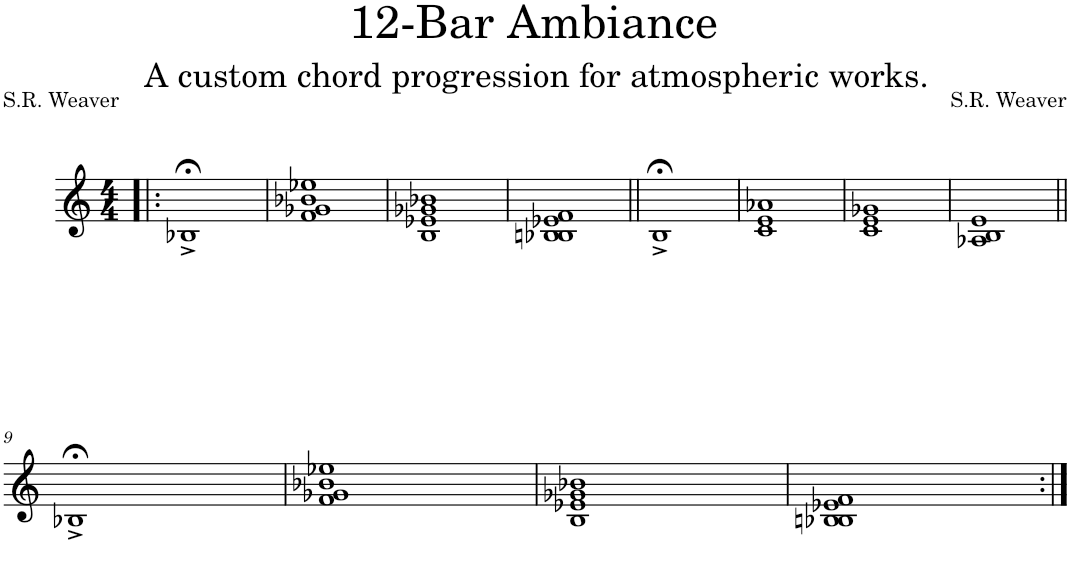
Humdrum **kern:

**kern
*part1
*staff1
*I"Piano
*I'Pno.
*clefG2
*k[]
*M4/4
=1!|:
1B-X;<^
=2
1f 1g-X 1b-X 1ee-X
=3
1B 1e-X 1g-X 1b-X
=4
1B-X 1Bn 1e-X 1f
=5||
1B;<^
=6
1c 1e 1a-X
=7
1c 1e 1g-X
=8
1A-X 1B 1e
!!LO:LB:g=z
=9||
1B-X;<^
=10
1f 1g-X 1b-X 1ee-X
=11
1B 1e-X 1g-X 1b-X
=12
1B-X 1Bn 1e-X 1f
=:|!
*-
